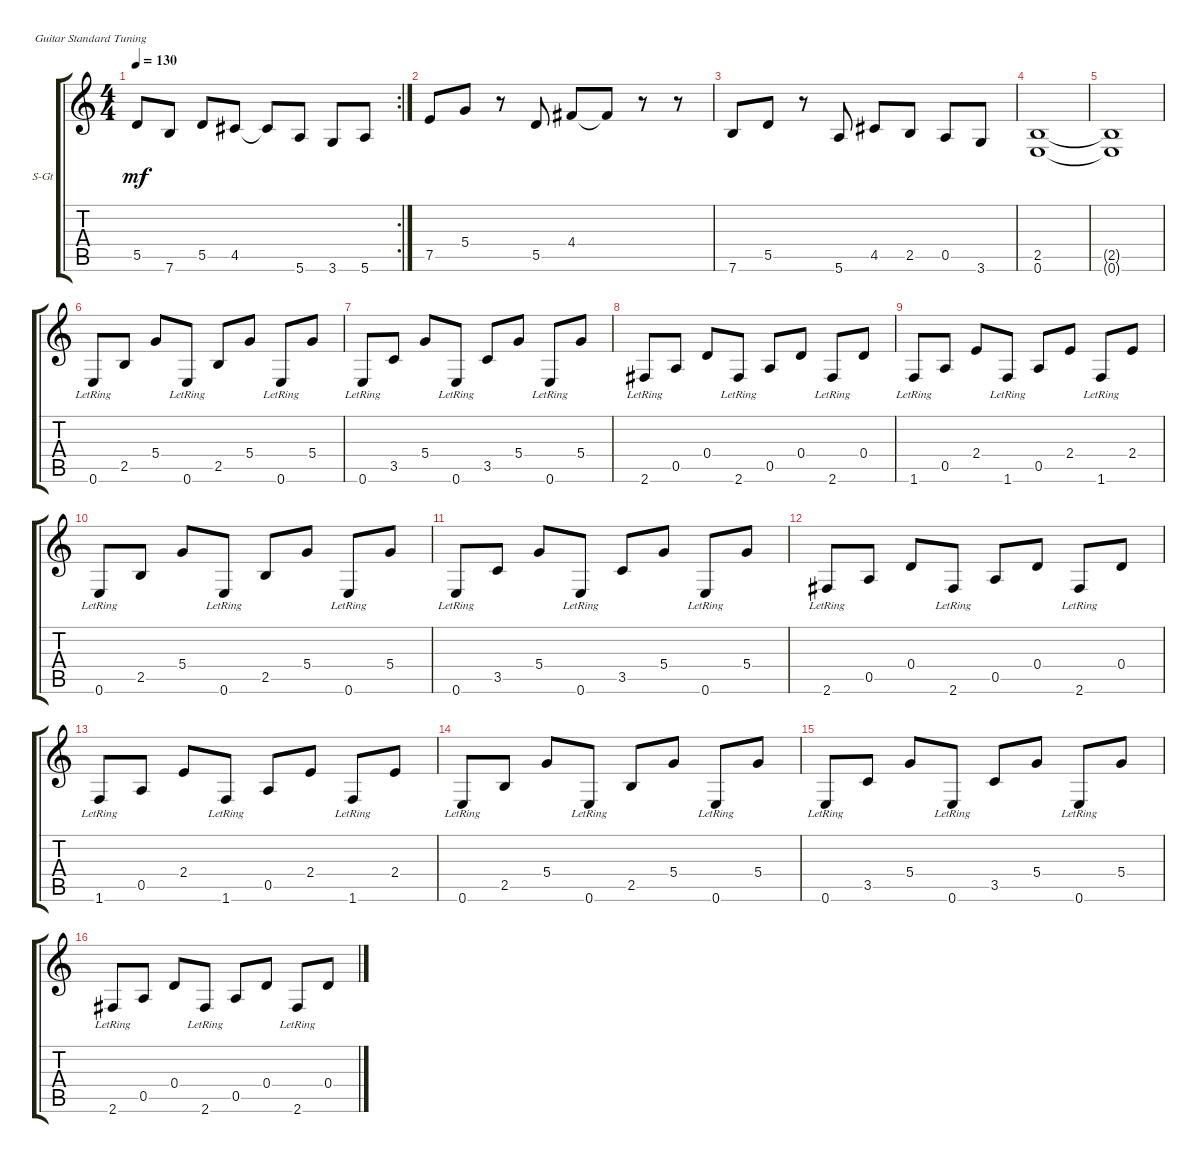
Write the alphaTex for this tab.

\defaultSystemsLayout 4
\bracketExtendMode groupsimilarinstruments
\firstSystemTrackNameOrientation horizontal
\otherSystemsTrackNameOrientation horizontal
\track ("Steel Guitar" "S-Gt") {instrument acousticguitarsteel}
\staff {score tabs}
\tuning (E4 B3 G3 D3 A2 E2)
\rc 2
\ts (4 4)
\tempo 130
\clef g2
\ks c
5.5{t}.8{dy mf} 7.6.8 5.5.8 4.5.8 4.5{t}.8 5.6.8 3.6.8 5.6.8 |
7.5.8 5.4.8 r.8 5.5.8 4.4.8 4.4{t}.8 r.8 r.8 |
7.6.8 5.5.8 r.8 5.6.8 4.5.8 2.5.8 0.5.8 3.6.8 |
(0.6 2.5).1 |
(0.6{t} 2.5{t}).1 |
0.6{lr}.8 2.5.8 5.4.8 0.6{lr}.8 2.5.8 5.4.8 0.6{lr}.8 5.4.8 |
0.6{lr}.8 3.5.8 5.4.8 0.6{lr}.8 3.5.8 5.4.8 0.6{lr}.8 5.4.8 |
2.6{lr}.8 0.5.8 0.4.8 2.6{lr}.8 0.5.8 0.4.8 2.6{lr}.8 0.4.8 |
1.6{lr}.8 0.5.8 2.4.8 1.6{lr}.8 0.5.8 2.4.8 1.6{lr}.8 2.4.8 |
0.6{lr}.8 2.5.8 5.4.8 0.6{lr}.8 2.5.8 5.4.8 0.6{lr}.8 5.4.8 |
0.6{lr}.8 3.5.8 5.4.8 0.6{lr}.8 3.5.8 5.4.8 0.6{lr}.8 5.4.8 |
2.6{lr}.8 0.5.8 0.4.8 2.6{lr}.8 0.5.8 0.4.8 2.6{lr}.8 0.4.8 |
1.6{lr}.8 0.5.8 2.4.8 1.6{lr}.8 0.5.8 2.4.8 1.6{lr}.8 2.4.8 |
0.6{lr}.8 2.5.8 5.4.8 0.6{lr}.8 2.5.8 5.4.8 0.6{lr}.8 5.4.8 |
0.6{lr}.8 3.5.8 5.4.8 0.6{lr}.8 3.5.8 5.4.8 0.6{lr}.8 5.4.8 |
2.6{lr}.8 0.5.8 0.4.8 2.6{lr}.8 0.5.8 0.4.8 2.6{lr}.8 0.4.8
